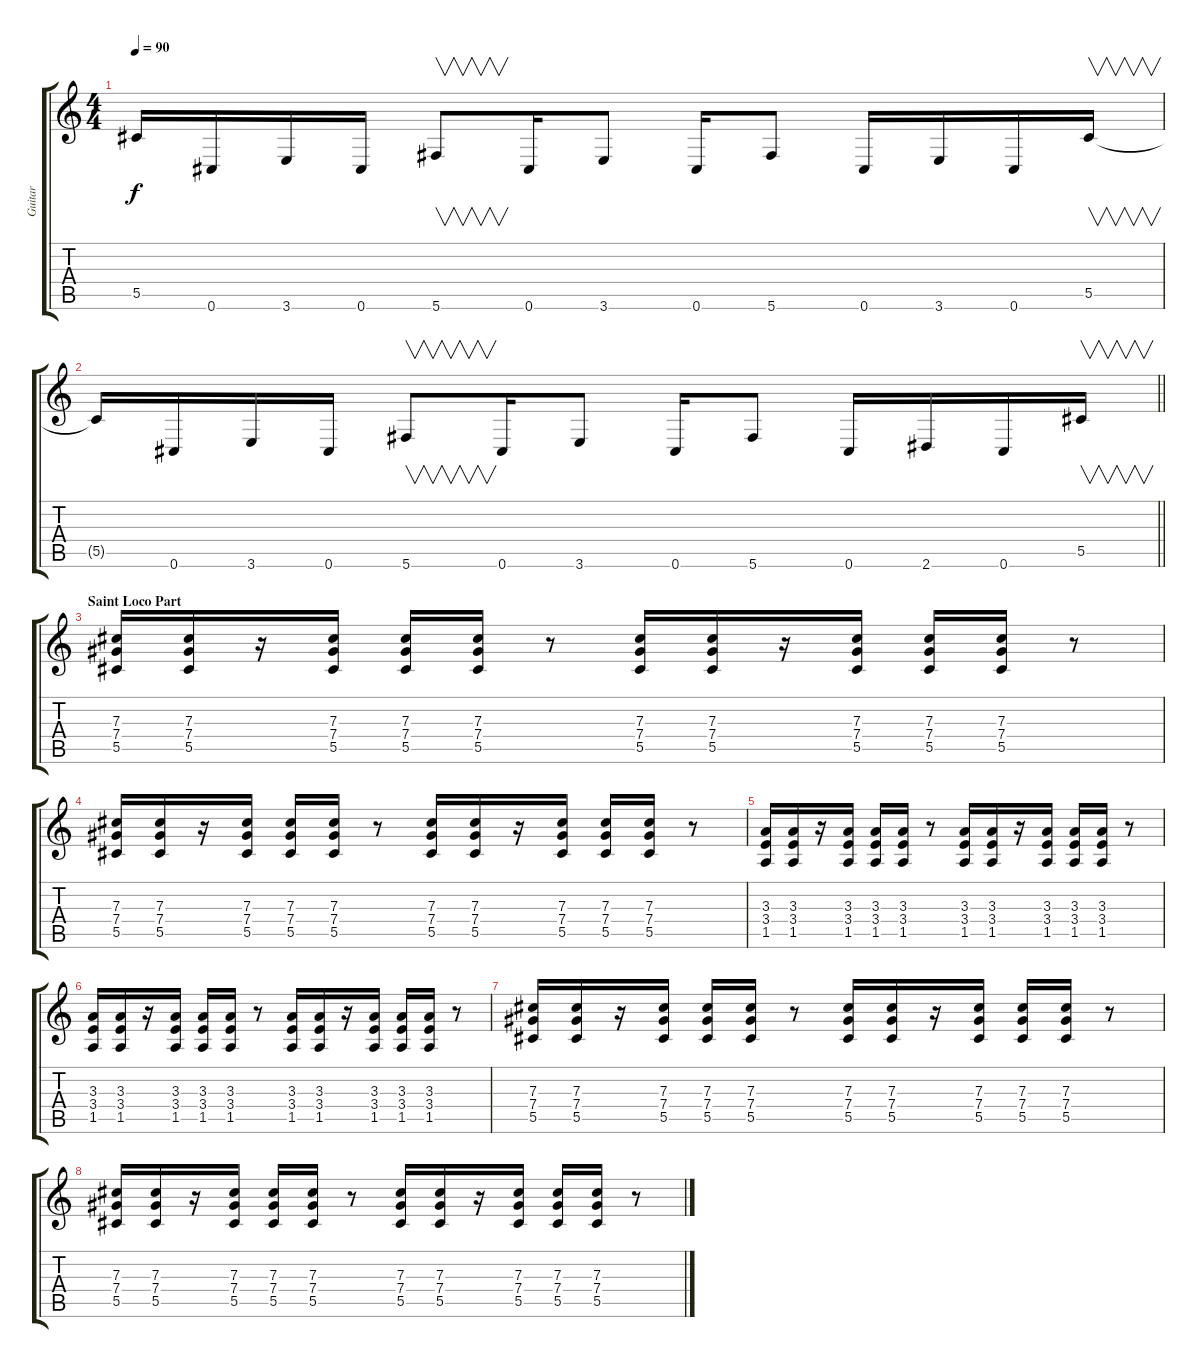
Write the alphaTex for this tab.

\track ("Guitar" "Guitar") {instrument overdrivenguitar}
\staff {score tabs}
\tuning (Eb4 Bb3 Gb3 Db3 Ab2 Db2) {hide}
\ts (4 4)
\tempo 90
\clef g2
\ks c
5.5{t}.16{dy f} 0.6.16 3.6.16 0.6.16 5.6.8{v} 0.6.16 3.6.8 0.6.16 5.6.8 0.6.16 3.6.16 0.6.16 5.5.16{v} |
\barLineRight lightlight
5.5{t}.16 0.6.16 3.6.16 0.6.16 5.6.8{v} 0.6.16 3.6.8 0.6.16 5.6.8 0.6.16 2.6.16 0.6.16 5.5.16{v} |
\section ("" "Saint Loco Part")
(7.3 7.4 5.5).16{volume 13} (7.3 7.4 5.5).16 r.16 (7.3 7.4 5.5).16 (7.3 7.4 5.5).16 (7.3 7.4 5.5).16 r.8 (7.3 7.4 5.5).16 (7.3 7.4 5.5).16 r.16 (7.3 7.4 5.5).16 (7.3 7.4 5.5).16 (7.3 7.4 5.5).16 r.8 |
(7.3 7.4 5.5).16 (7.3 7.4 5.5).16 r.16 (7.3 7.4 5.5).16 (7.3 7.4 5.5).16 (7.3 7.4 5.5).16 r.8 (7.3 7.4 5.5).16 (7.3 7.4 5.5).16 r.16 (7.3 7.4 5.5).16 (7.3 7.4 5.5).16 (7.3 7.4 5.5).16 r.8 |
(3.3 3.4 1.5).16 (3.3 3.4 1.5).16 r.16 (3.3 3.4 1.5).16 (3.3 3.4 1.5).16 (3.3 3.4 1.5).16 r.8 (3.3 3.4 1.5).16 (3.3 3.4 1.5).16 r.16 (3.3 3.4 1.5).16 (3.3 3.4 1.5).16 (3.3 3.4 1.5).16 r.8 |
(3.3 3.4 1.5).16 (3.3 3.4 1.5).16 r.16 (3.3 3.4 1.5).16 (3.3 3.4 1.5).16 (3.3 3.4 1.5).16 r.8 (3.3 3.4 1.5).16 (3.3 3.4 1.5).16 r.16 (3.3 3.4 1.5).16 (3.3 3.4 1.5).16 (3.3 3.4 1.5).16 r.8 |
(7.3 7.4 5.5).16 (7.3 7.4 5.5).16 r.16 (7.3 7.4 5.5).16 (7.3 7.4 5.5).16 (7.3 7.4 5.5).16 r.8 (7.3 7.4 5.5).16 (7.3 7.4 5.5).16 r.16 (7.3 7.4 5.5).16 (7.3 7.4 5.5).16 (7.3 7.4 5.5).16 r.8 |
(7.3 7.4 5.5).16 (7.3 7.4 5.5).16 r.16 (7.3 7.4 5.5).16 (7.3 7.4 5.5).16 (7.3 7.4 5.5).16 r.8 (7.3 7.4 5.5).16 (7.3 7.4 5.5).16 r.16 (7.3 7.4 5.5).16 (7.3 7.4 5.5).16 (7.3 7.4 5.5).16 r.8
